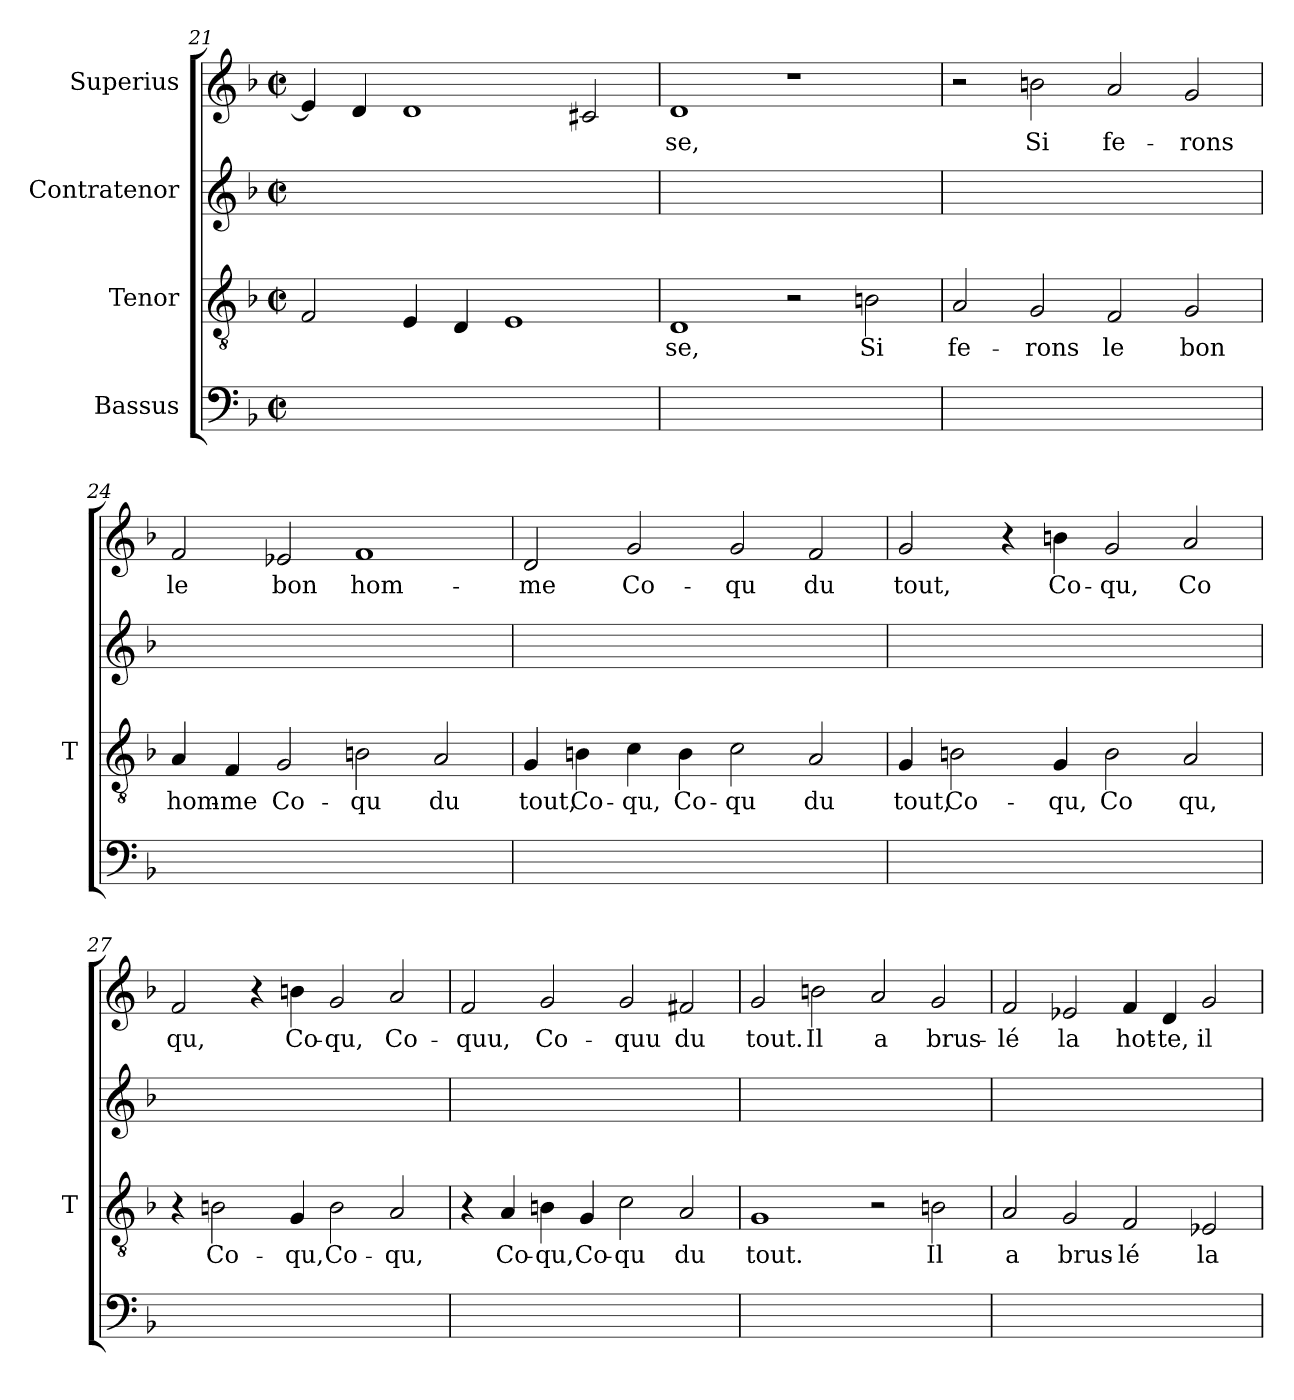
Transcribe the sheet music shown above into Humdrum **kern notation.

**kern	**kern	**text	**kern	**kern	**text
*part4	*part3	*part3	*part2	*part1	*part1
*staff4	*staff3	*staff3	*staff2	*staff1	*staff1
*I"Bassus	*I"Tenor	*	*I"Contratenor	*I"Superius	*
*	*I'T	*	*	*	*
*clefF4	*clefGv2	*	*clefG2	*clefG2	*
*k[b-]	*k[b-]	*	*k[b-]	*k[b-]	*
*F:	*F:	*	*F:	*F:	*
*M2/2	*M2/2	*	*M2/2	*M2/2	*
*met(c|)	*met(c|)	*	*met(c|)	*met(c|)	*
=21	=21	=21	=21	=21	=21
1ryy	2F	.	1ryy	4e]	.
.	.	.	.	4d	.
.	4E	.	.	1d	.
.	4D	.	.	.	.
1ryy	1E	.	1ryy	.	.
.	.	.	.	2c#X	.
=22	=22	=22	=22	=22	=22
1ryy	1D	-se,	1ryy	1d	-se,
1ryy	2r	.	1ryy	1r	.
.	2B	-Si	.	.	.
!!LO:PB:g=z
=23	=23	=23	=23	=23	=23
1ryy	2A	fe-	1ryy	2r	.
.	2G	-rons	.	2b	-Si
1ryy	2F	-le	1ryy	2a	fe-
.	2G	-bon	.	2g	-rons
=24	=24	=24	=24	=24	=24
1ryy	4A	hom-	1ryy	2f	-le
.	4F	-me	.	.	.
.	2G	Co-	.	2e-X	-bon
1ryy	2B	-qu	1ryy	1f	hom-
.	2A	-du	.	.	.
=25	=25	=25	=25	=25	=25
1ryy	4G	-tout,	1ryy	2d	-me
.	4B	Co-	.	.	.
.	4c	-qu,	.	2g	Co-
.	4B	Co-	.	.	.
1ryy	2c	-qu	1ryy	2g	-qu
.	2A	-du	.	2f	-du
=26	=26	=26	=26	=26	=26
1ryy	4G	-tout,	1ryy	2g	-tout,
.	2B	Co-	.	.	.
.	.	.	.	4r	.
.	4G	-qu,	.	4b	Co-
1ryy	2B	-Co	1ryy	2g	-qu,
.	2A	-qu,	.	2a	-Co
=27	=27	=27	=27	=27	=27
1ryy	4r	.	1ryy	2f	-qu,
.	2B	Co-	.	.	.
.	.	.	.	4r	.
.	4G	-qu,	.	4b	Co-
1ryy	2B	Co-	1ryy	2g	-qu,
.	2A	-qu,	.	2a	Co-
=28	=28	=28	=28	=28	=28
1ryy	4r	.	1ryy	2f	-quu,
.	4A	Co-	.	.	.
.	4B	-qu,	.	2g	Co-
.	4G	Co-	.	.	.
1ryy	2c	-qu	1ryy	2g	-quu
.	2A	-du	.	2f#X	-du
=29	=29	=29	=29	=29	=29
1ryy	1G	-tout.	1ryy	2g	-tout.
.	.	.	.	2b	-Il
1ryy	2r	.	1ryy	2a	-a
.	2B	-Il	.	2g	brus-
=30	=30	=30	=30	=30	=30
1ryy	2A	-a	1ryy	2f	-lé
.	2G	brus-	.	2e-X	-la
1ryy	2F	-lé	1ryy	4f	hot-
.	.	.	.	4d	-te,
.	2E-X	-la	.	2g	-il
=	=	=	=	=	=
*-	*-	*-	*-	*-	*-
